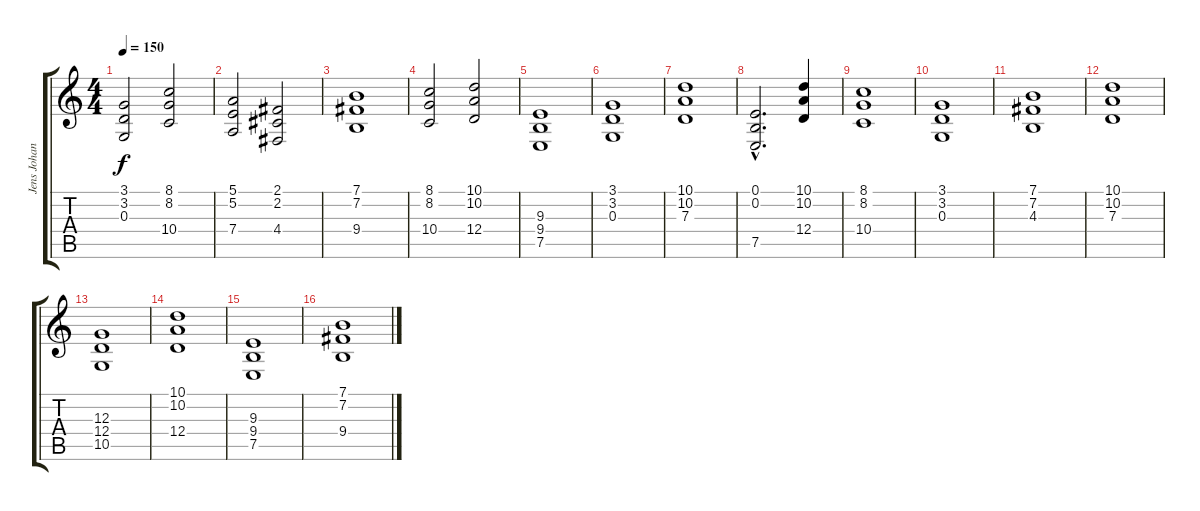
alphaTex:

\track ("Jens Johansson (Keyboards 2 Rythm)" "Jens Johan") {instrument synthstrings1}
\staff {score tabs}
\tuning (E4 B3 G3 D3 A2 E2) {hide}
\ts (4 4)
\tempo 150
\clef g2
\ks c
(3.1 3.2 0.3).2{dy f} (8.1 8.2 10.4).2 |
(5.1 5.2 7.4).2 (2.1 2.2 4.4).2 |
(7.1 7.2 9.4).1 |
(8.1 8.2 10.4).2 (10.1 10.2 12.4).2 |
(9.3 9.4 7.5).1 |
(3.1 3.2 0.3).1 |
(10.1 10.2 7.3).1 |
(0.1{hac} 0.2{hac} 7.5{hac}).2{d} (10.1 10.2 12.4).4 |
(8.1 8.2 10.4).1 |
(3.1 3.2 0.3).1 |
(7.1 7.2 4.3).1 |
(10.1 10.2 7.3).1 |
(12.3 12.4 10.5).1 |
(10.1 10.2 12.4).1 |
(9.3 9.4 7.5).1 |
(7.1 7.2 9.4).1
